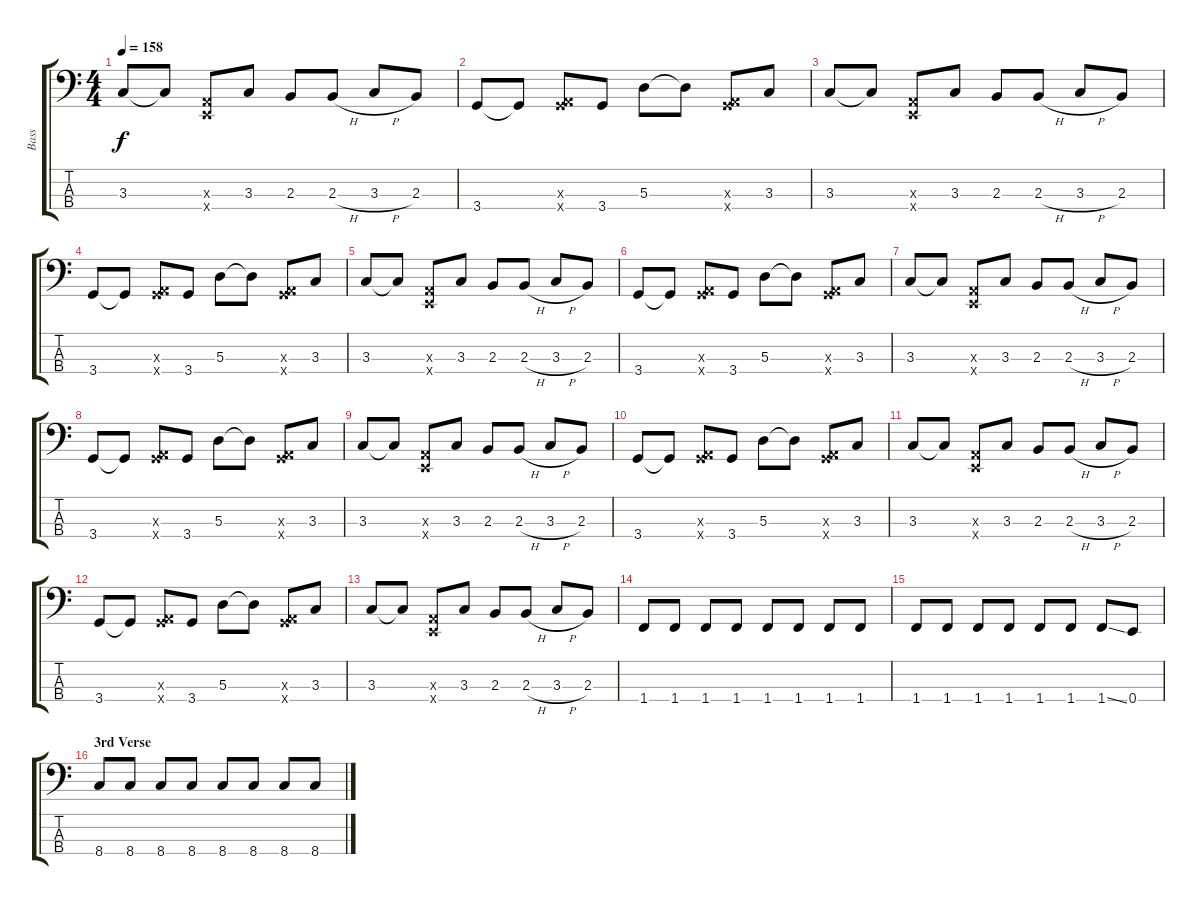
\track ("Bass " "Bass ") {instrument electricbassfinger}
\staff {score tabs}
\tuning (G2 D2 A1 E1) {hide}
\ts (4 4)
\tempo 158
\clef f4
\ks c
3.3.8{dy f} 3.3{t}.8 (0.3{x} 0.4{x}).8 3.3.8 2.3.8 2.3{h}.8 3.3{h}.8 2.3.8 |
3.4.8 3.4{t}.8 (0.3{x} 3.4{x}).8 3.4.8 5.3.8 5.3{t}.8 (0.3{x} 3.4{x}).8 3.3.8 |
3.3.8 3.3{t}.8 (0.3{x} 0.4{x}).8 3.3.8 2.3.8 2.3{h}.8 3.3{h}.8 2.3.8 |
3.4.8 3.4{t}.8 (0.3{x} 3.4{x}).8 3.4.8 5.3.8 5.3{t}.8 (0.3{x} 3.4{x}).8 3.3.8 |
3.3.8 3.3{t}.8 (0.3{x} 0.4{x}).8 3.3.8 2.3.8 2.3{h}.8 3.3{h}.8 2.3.8 |
3.4.8 3.4{t}.8 (0.3{x} 3.4{x}).8 3.4.8 5.3.8 5.3{t}.8 (0.3{x} 3.4{x}).8 3.3.8 |
3.3.8 3.3{t}.8 (0.3{x} 0.4{x}).8 3.3.8 2.3.8 2.3{h}.8 3.3{h}.8 2.3.8 |
3.4.8 3.4{t}.8 (0.3{x} 3.4{x}).8 3.4.8 5.3.8 5.3{t}.8 (0.3{x} 3.4{x}).8 3.3.8 |
3.3.8 3.3{t}.8 (0.3{x} 0.4{x}).8 3.3.8 2.3.8 2.3{h}.8 3.3{h}.8 2.3.8 |
3.4.8 3.4{t}.8 (0.3{x} 3.4{x}).8 3.4.8 5.3.8 5.3{t}.8 (0.3{x} 3.4{x}).8 3.3.8 |
3.3.8 3.3{t}.8 (0.3{x} 0.4{x}).8 3.3.8 2.3.8 2.3{h}.8 3.3{h}.8 2.3.8 |
3.4.8 3.4{t}.8 (0.3{x} 3.4{x}).8 3.4.8 5.3.8 5.3{t}.8 (0.3{x} 3.4{x}).8 3.3.8 |
3.3.8 3.3{t}.8 (0.3{x} 0.4{x}).8 3.3.8 2.3.8 2.3{h}.8 3.3{h}.8 2.3.8 |
1.4.8 1.4.8 1.4.8 1.4.8 1.4.8 1.4.8 1.4.8 1.4.8 |
1.4.8 1.4.8 1.4.8 1.4.8 1.4.8 1.4.8 1.4{ss}.8 0.4.8 |
\section ("" "3rd Verse")
8.4.8 8.4.8 8.4.8 8.4.8 8.4.8 8.4.8 8.4.8 8.4.8
